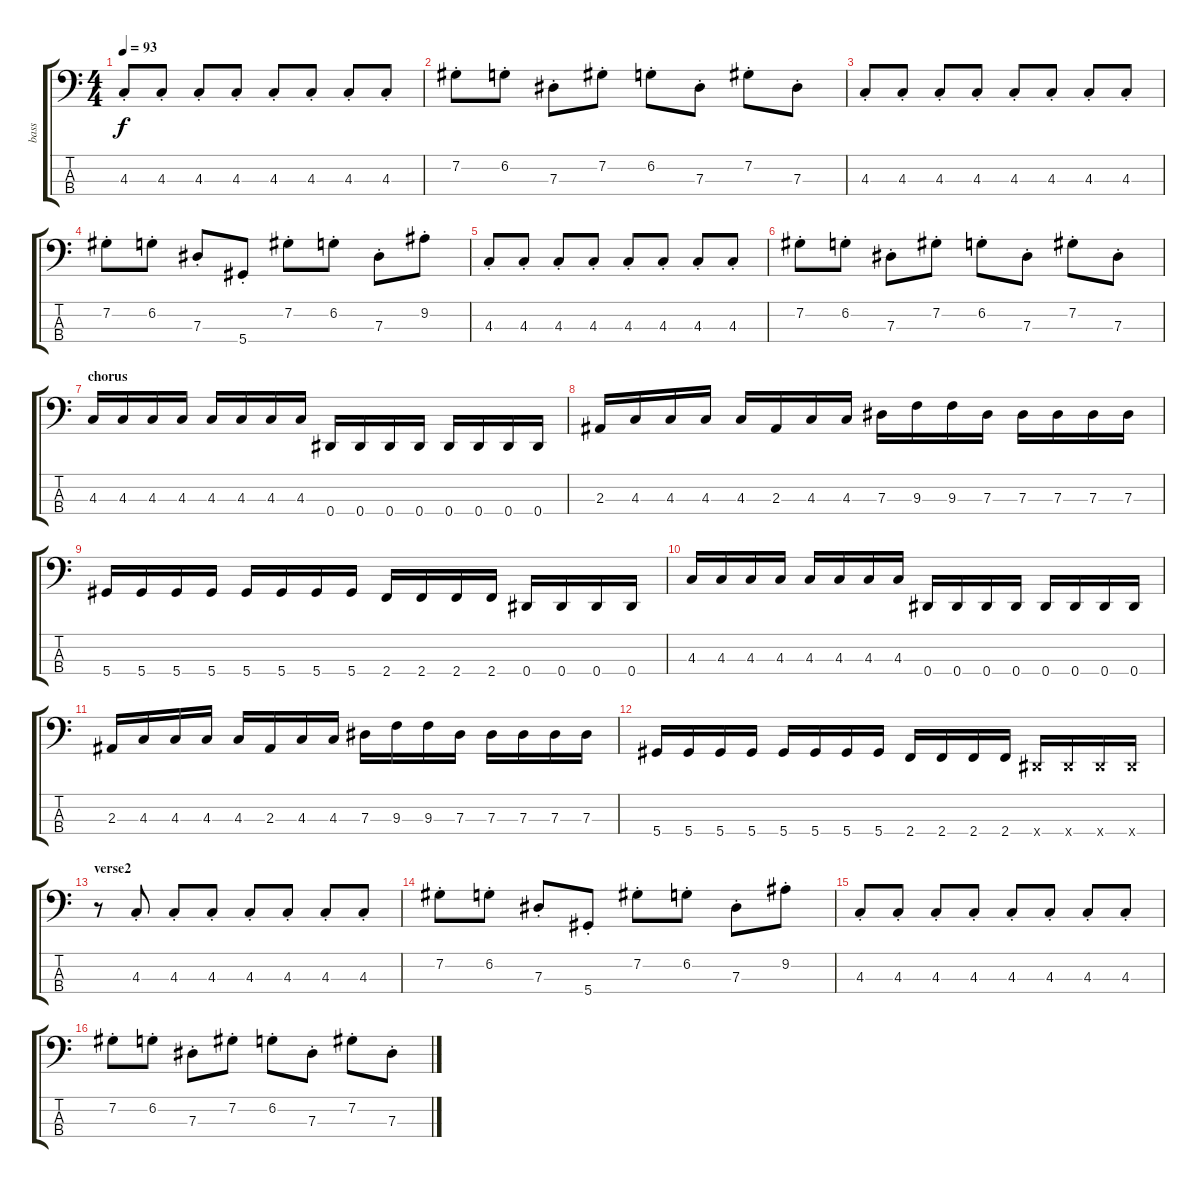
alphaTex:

\track ("bass" "bass") {instrument electricbassfinger}
\staff {score tabs}
\tuning (Gb2 Db2 Ab1 Eb1) {hide}
\ts (4 4)
\tempo 93
\clef f4
\ks c
4.3{st}.8{dy f} 4.3{st}.8 4.3{st}.8 4.3{st}.8 4.3{st}.8 4.3{st}.8 4.3{st}.8 4.3{st}.8 |
7.2{st}.8 6.2{st}.8 7.3{st}.8 7.2{st}.8 6.2{st}.8 7.3{st}.8 7.2{st}.8 7.3{st}.8 |
4.3{st}.8 4.3{st}.8 4.3{st}.8 4.3{st}.8 4.3{st}.8 4.3{st}.8 4.3{st}.8 4.3{st}.8 |
7.2{st}.8 6.2{st}.8 7.3{st}.8 5.4{st}.8 7.2{st}.8 6.2{st}.8 7.3{st}.8 9.2{st}.8 |
4.3{st}.8 4.3{st}.8 4.3{st}.8 4.3{st}.8 4.3{st}.8 4.3{st}.8 4.3{st}.8 4.3{st}.8 |
7.2{st}.8 6.2{st}.8 7.3{st}.8 7.2{st}.8 6.2{st}.8 7.3{st}.8 7.2{st}.8 7.3{st}.8 |
\section ("" "chorus")
4.3.16 4.3.16 4.3.16 4.3.16 4.3.16 4.3.16 4.3.16 4.3.16 0.4.16 0.4.16 0.4.16 0.4.16 0.4.16 0.4.16 0.4.16 0.4.16 |
2.3.16 4.3.16 4.3.16 4.3.16 4.3.16 2.3.16 4.3.16 4.3.16 7.3.16 9.3.16 9.3.16 7.3.16 7.3.16 7.3.16 7.3.16 7.3.16 |
5.4.16 5.4.16 5.4.16 5.4.16 5.4.16 5.4.16 5.4.16 5.4.16 2.4.16 2.4.16 2.4.16 2.4.16 0.4.16 0.4.16 0.4.16 0.4.16 |
4.3.16 4.3.16 4.3.16 4.3.16 4.3.16 4.3.16 4.3.16 4.3.16 0.4.16 0.4.16 0.4.16 0.4.16 0.4.16 0.4.16 0.4.16 0.4.16 |
2.3.16 4.3.16 4.3.16 4.3.16 4.3.16 2.3.16 4.3.16 4.3.16 7.3.16 9.3.16 9.3.16 7.3.16 7.3.16 7.3.16 7.3.16 7.3.16 |
5.4.16 5.4.16 5.4.16 5.4.16 5.4.16 5.4.16 5.4.16 5.4.16 2.4.16 2.4.16 2.4.16 2.4.16 0.4{x}.16 0.4{x}.16 0.4{x}.16 0.4{x}.16 |
\section ("" "verse2")
r.8 4.3{st}.8 4.3{st}.8 4.3{st}.8 4.3{st}.8 4.3{st}.8 4.3{st}.8 4.3{st}.8 |
7.2{st}.8 6.2{st}.8 7.3{st}.8 5.4{st}.8 7.2{st}.8 6.2{st}.8 7.3{st}.8 9.2{st}.8 |
4.3{st}.8 4.3{st}.8 4.3{st}.8 4.3{st}.8 4.3{st}.8 4.3{st}.8 4.3{st}.8 4.3{st}.8 |
7.2{st}.8 6.2{st}.8 7.3{st}.8 7.2{st}.8 6.2{st}.8 7.3{st}.8 7.2{st}.8 7.3{st}.8
